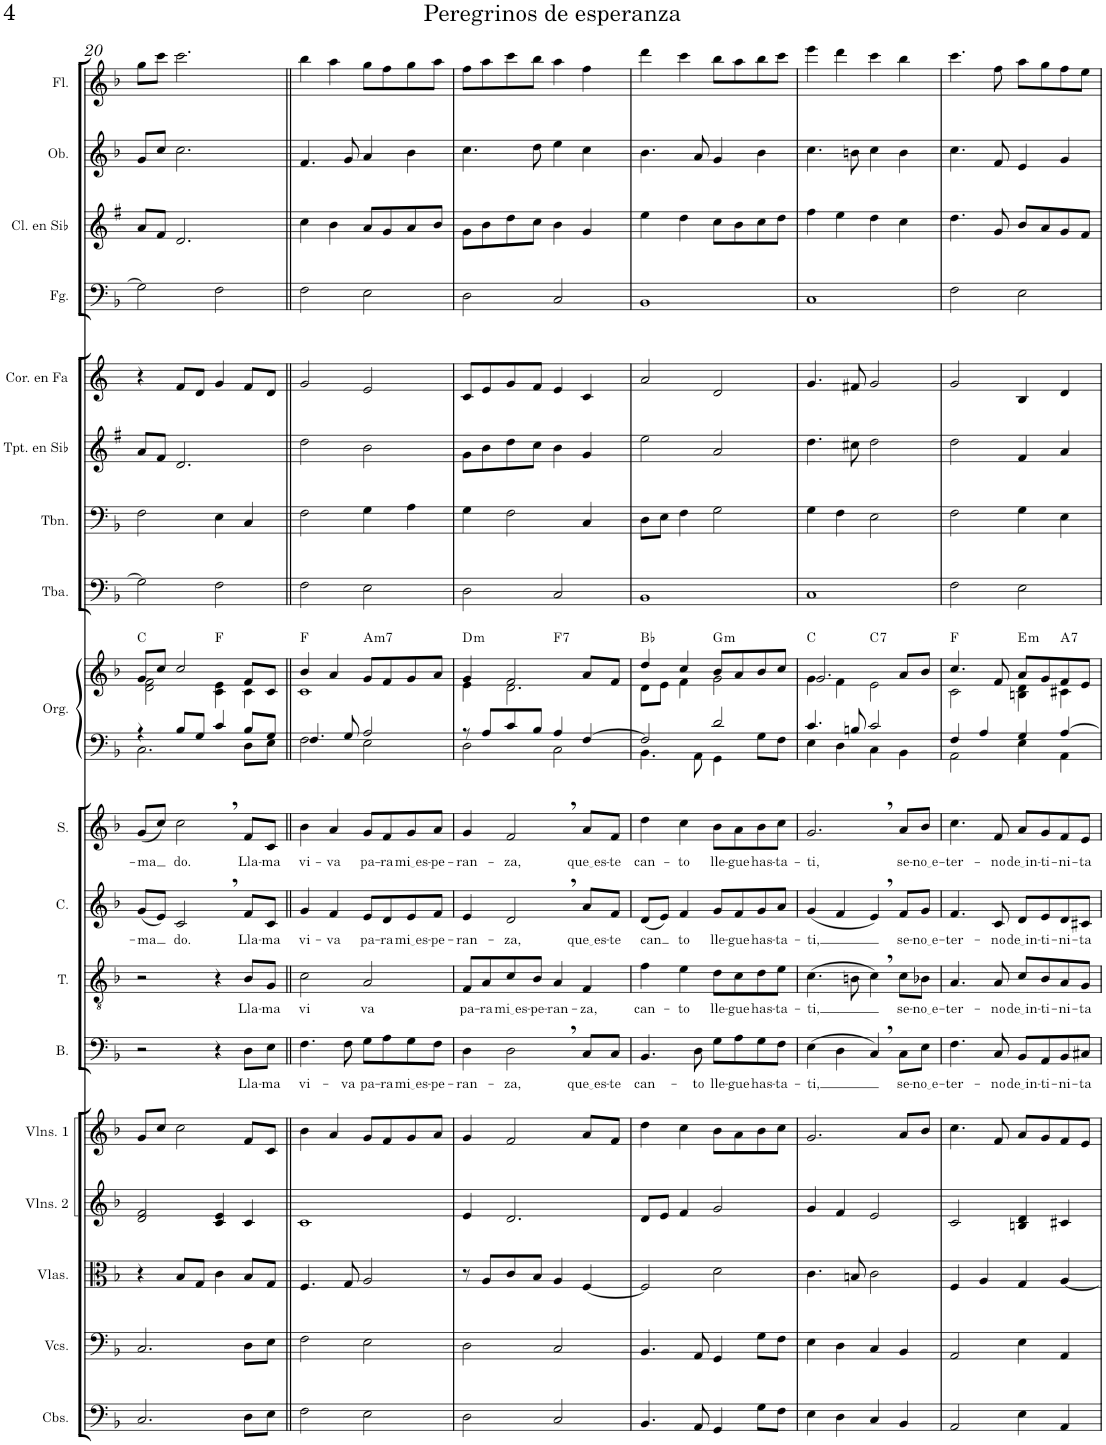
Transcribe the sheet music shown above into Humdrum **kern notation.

**kern	**kern	**kern	**kern	**kern	**kern	**text	**kern	**text	**kern	**text	**kern	**text	**kern	**kern	**harte	**kern	**kern	**kern	**kern	**kern	**kern	**kern	**kern
*part18	*part17	*part16	*part15	*part14	*part13	*part13	*part12	*part12	*part11	*part11	*part10	*part10	*part9	*part9	*part9	*part8	*part7	*part6	*part5	*part4	*part3	*part2	*part1
*staff19	*staff18	*staff17	*staff16	*staff15	*staff14	*staff14	*staff13	*staff13	*staff12	*staff12	*staff11	*staff11	*staff10	*staff9	*	*staff8	*staff7	*staff6	*staff5	*staff4	*staff3	*staff2	*staff1
*I"Contrabajos	*I"Violonchelos	*I"Violas	*I"Violines 2	*I"Violines 1	*I"Bajo	*	*I"Tenor	*	*I"Contralto	*	*I"Soprano	*	*I"Órgano	*	*	*I"Tuba	*I"Trombón	*I"Trompeta en Sib	*I"Trompa en Fa	*I"Fagot	*I"Clarinete en Sib	*I"Oboe	*I"Flauta
*I'Cbs.	*I'Vcs.	*I'Vlas.	*I'Vlns. 2	*I'Vlns. 1	*I'B.	*	*I'T.	*	*I'C.	*	*I'S.	*	*	*	*	*I'Tba.	*I'Tbn.	*I'Tpt. en Sib	*	*I'Fg.	*I'Cl. en Sib	*I'Ob.	*I'Fl.
!!LO:PB:g=z
*clefF4	*clefF4	*clefC3	*clefG2	*clefG2	*clefF4	*	*clefGv2	*	*clefG2	*	*clefG2	*	*clefF4	*clefG2	*	*clefF4	*clefF4	*clefG2	*clefG2	*clefF4	*clefG2	*clefG2	*clefG2
*Trd7c12	*	*	*	*	*	*	*	*	*	*	*	*	*	*	*	*	*	*Trd1c2	*Trd4c7	*	*Trd1c2	*	*
*k[b-]	*k[b-]	*k[b-]	*k[b-]	*k[b-]	*k[b-]	*	*k[b-]	*	*k[b-]	*	*k[b-]	*	*k[b-]	*k[b-]	*	*k[b-]	*k[b-]	*k[f#]	*k[]	*k[b-]	*k[f#]	*k[b-]	*k[b-]
*M4/4	*M4/4	*M4/4	*M4/4	*M4/4	*M4/4	*	*M4/4	*	*M4/4	*	*M4/4	*	*M4/4	*M4/4	*	*M4/4	*M4/4	*M4/4	*M4/4	*M4/4	*M4/4	*M4/4	*M4/4
*met(c)	*met(c)	*met(c)	*met(c)	*met(c)	*met(c)	*	*met(c)	*	*met(c)	*	*met(c)	*	*met(c)	*met(c)	*	*met(c)	*met(c)	*met(c)	*met(c)	*met(c)	*met(c)	*met(c)	*met(c)
=20	=20	=20	=20	=20	=20	=20	=20	=20	=20	=20	=20	=20	=20	=20	=20	=20	=20	=20	=20	=20	=20	=20	=20
!	!	!	!	!	!	!	!	!	!	!LO:LY:b	!	!LO:LY:b	!	!	!	!	!	!	!	!	!	!	!
*	*	*	*	*	*	*	*	*	*	*	*	*	*^	*^	*	*	*	*	*	*	*	*	*
2.C/	2.C/	4r	2d/ 2f/	8g/L	2r	.	2r	.	(8g/L	-ma	(8g/L	-ma	4r	2.C\	8g/L	2d\ 2f\	C:maj	2G\]	2F\	8a/L	4r	2G\]	8a/L	8g/L	8gg\L
.	.	.	.	8cc/J	.	.	.	.	8e/J)	.	8cc/J)	.	.	.	8cc/J	.	.	.	.	8f#/J	.	.	8f#/J	8cc/J	8ccc\J
!	!	!	!	!	!	!	!	!	!	!LO:LY:b	!	!LO:LY:b	!	!	!	!	!	!	!	!	!	!	!	!	!
.	.	8B-/L	.	2cc\	.	.	.	.	2c,/	do.	2cc,\	do.	8B-/L	.	2cc/	.	.	.	.	2.d/	8f/L	.	2.d/	2.cc\	2.ccc\
.	.	8G/J	.	.	.	.	.	.	.	.	.	.	8G/J	.	.	.	.	.	.	.	8d/J	.	.	.	.
.	.	4c\	4c/ 4e/	.	4r	.	4r	.	.	.	.	.	4c/	.	.	4c\ 4e\	F:maj	2F\	4E\	.	4g/	2F\	.	.	.
!	!	!	!	!	!	!LO:LY:b	!	!LO:LY:b	!	!LO:LY:b	!	!LO:LY:b	!	!	!	!	!	!	!	!	!	!	!	!	!
8D\L	8D\L	8B-/L	4c/	8f/L	8D\L	Lla-	8B-/L	Lla-	8f/L	Lla-	8f/L	Lla-	8B-/L	8D\L	8f/L	4c\	.	.	4C/	.	8f/L	.	.	.	.
!	!	!	!	!	!	!LO:LY:b	!	!LO:LY:b	!	!LO:LY:b	!	!LO:LY:b	!	!	!	!	!	!	!	!	!	!	!	!	!
8E\J	8E\J	8G/J	.	8c/J	8E\J	-ma	8G/J	-ma	8c/J	-ma	8c/J	-ma	8G/J	8E\J	8c/J	.	.	.	.	.	8d/J	.	.	.	.
=21||	=21||	=21||	=21||	=21||	=21||	=21||	=21||	=21||	=21||	=21||	=21||	=21||	=21||	=21||	=21||	=21||	=21||	=21||	=21||	=21||	=21||	=21||	=21||	=21||	=21||
!	!	!	!	!	!	!LO:LY:b	!	!LO:LY:b	!	!LO:LY:b	!	!LO:LY:b	!	!	!	!	!	!	!	!	!	!	!	!	!
2F\	2F\	4.F/	1c	4b-\	4.F\	vi-	2c\	vi	4g/	vi-	4b-\	vi-	4.F/	2F\	4b-/	1c	F:maj	2F\	2F\	2dd\	2g/	2F\	4cc\	4.f/	4bb-\
!	!	!	!	!	!	!	!	!	!	!LO:LY:b	!	!LO:LY:b	!	!	!	!	!	!	!	!	!	!	!	!	!
.	.	.	.	4a/	.	.	.	.	4f/	-va	4a/	-va	.	.	4a/	.	.	.	.	.	.	.	4b\	.	4aa\
!	!	!	!	!	!	!LO:LY:b	!	!	!	!	!	!	!	!	!	!	!	!	!	!	!	!	!	!	!
.	.	8G/	.	.	8F\	-va	.	.	.	.	.	.	8G/	.	.	.	.	.	.	.	.	.	.	8g/	.
!	!	!	!	!	!	!LO:LY:b	!	!LO:LY:b	!	!LO:LY:b	!	!LO:LY:b	!	!	!	!	!LO:H:kt=m7	!	!	!	!	!	!	!	!
2E\	2E\	2A/	.	8g/L	8G\L	pa-	2A/	va	8e/L	pa-	8g/L	pa-	2A/	2E\	8g/L	.	A:min7	2E\	4G\	2b\	2e/	2E\	8a/L	4a/	8gg\L
!	!	!	!	!	!	!LO:LY:b	!	!	!	!LO:LY:b	!	!LO:LY:b	!	!	!	!	!	!	!	!	!	!	!	!	!
.	.	.	.	8f/	8A\	-ra	.	.	8d/	-ra	8f/	-ra	.	.	8f/	.	.	.	.	.	.	.	8g/	.	8ff\
!	!	!	!	!	!	!LO:LY:b	!	!	!	!LO:LY:b	!	!LO:LY:b	!	!	!	!	!	!	!	!	!	!	!	!	!
.	.	.	.	8g/	8G\	mi es	.	.	8e/	mi es	8g/	mi es	.	.	8g/	.	.	.	4A\	.	.	.	8a/	4b-\	8gg\
!	!	!	!	!	!	!LO:LY:b	!	!	!	!LO:LY:b	!	!LO:LY:b	!	!	!	!	!	!	!	!	!	!	!	!	!
.	.	.	.	8a/J	8F\J	-pe-	.	.	8f/J	-pe-	8a/J	-pe-	.	.	8a/J	.	.	.	.	.	.	.	8b/J	.	8aa\J
*	*	*	*	*	*	*	*	*	*	*	*	*	*	*	*v	*v	*	*	*	*	*	*	*	*	*
=22	=22	=22	=22	=22	=22	=22	=22	=22	=22	=22	=22	=22	=22	=22	=22	=22	=22	=22	=22	=22	=22	=22	=22	=22
!	!	!	!	!	!	!LO:LY:b	!	!LO:LY:b	!	!LO:LY:b	!	!LO:LY:b	!	!	!	!LO:H:kt=m	!	!	!	!	!	!	!	!
*	*	*	*	*	*	*	*	*	*	*	*	*	*	*	*^	*	*	*	*	*	*	*	*	*
*	*	*	*	*	*	*	*	*	*	*	*	*	*	*	*	*^	*	*	*	*	*	*	*	*	*
2D\	2D\	8r	4e/	4g/	4D\	-ran-	8F/L	pa-	4e/	-ran-	4g/	-ran-	8r	2D\	4g/	4e\	2ryy	D:min	2D\	4G\	8g\L	8c/L	2D\	8g\L	4.cc\	8ff\L
!	!	!	!	!	!	!	!	!LO:LY:b	!	!	!	!	!	!	!	!	!	!	!	!	!	!	!	!	!	!
.	.	8A/L	.	.	.	.	8A/	-ra	.	.	.	.	8A/L	.	.	.	.	.	.	.	8b\	8e/	.	8b\	.	8aa\
!	!	!	!	!	!	!LO:LY:b	!	!LO:LY:b	!	!LO:LY:b	!	!LO:LY:b	!	!	!	!	!	!	!	!	!	!	!	!	!	!
.	.	8c/	2.d/	2f/	2D,\	-za,	8c/	mi es	2d,/	-za,	2f,/	-za,	8c/	.	2f/	2.d\	.	.	.	2F\	8dd\	8g/	.	8dd\	.	8ccc\
!	!	!	!	!	!	!	!	!LO:LY:b	!	!	!	!	!	!	!	!	!	!	!	!	!	!	!	!	!	!
.	.	8B-/J	.	.	.	.	8B-/J	-pe-	.	.	.	.	8B-/J	.	.	.	.	.	.	.	8cc\J	8f/J	.	8cc\J	8dd\	8bb-\J
!	!	!	!	!	!	!	!	!LO:LY:b	!	!	!	!	!	!	!	!	!	!LO:H:kt=7	!	!	!	!	!	!	!	!
2C/	2C/	4A/	.	.	.	.	4A/	-ran-	.	.	.	.	4A/	2C\	.	.	2ryy	F:7	2C/	.	4b\	4e/	2C/	4b\	4ee\	4aa\
!	!	!	!	!	!	!LO:LY:b	!	!LO:LY:b	!	!LO:LY:b	!	!LO:LY:b	!	!	!	!	!	!	!	!	!	!	!	!	!	!
.	.	[4F/	.	8a/L	8C/L	que es	4F/	-za,	8a/L	que es	8a/L	que es	[4F/	.	8a/L	.	.	.	.	4C/	4g/	4c/	.	4g/	4cc\	4ff\
!	!	!	!	!	!	!LO:LY:b	!	!	!	!LO:LY:b	!	!LO:LY:b	!	!	!	!	!	!	!	!	!	!	!	!	!	!
.	.	.	.	8f/J	8C/J	-te	.	.	8f/J	-te	8f/J	-te	.	.	8f/J	.	.	.	.	.	.	.	.	.	.	.
=23	=23	=23	=23	=23	=23	=23	=23	=23	=23	=23	=23	=23	=23	=23	=23	=23	=23	=23	=23	=23	=23	=23	=23	=23	=23	=23
!	!	!	!	!	!	!LO:LY:b	!	!LO:LY:b	!	!LO:LY:b	!	!LO:LY:b	!	!	!	!	!	!	!	!	!	!	!	!	!	!
*	*	*	*	*	*	*	*	*	*	*	*	*	*	*	*	*v	*v	*	*	*	*	*	*	*	*	*
4.BB-/	4.BB-/	2F/]	8d/L	4dd\	4.BB-/	can-	4f\	can-	(8d/L	can	4dd\	can-	2F/]	4.BB-\	4dd/	8d\L	Bb:maj	1BB-	8D\L	2ee\	2a/	1BB-	4ee\	4.b-\	4ddd\
.	.	.	8e/J	.	.	.	.	.	8e/J)	.	.	.	.	.	.	8e\J	.	.	8E\J	.	.	.	.	.	.
!	!	!	!	!	!	!	!	!LO:LY:b	!	!LO:LY:b	!	!LO:LY:b	!	!	!	!	!	!	!	!	!	!	!	!	!
.	.	.	4f/	4cc\	.	.	4e\	-to	4f/	to	4cc\	-to	.	.	4cc/	4f\	.	.	4F\	.	.	.	4dd\	.	4ccc\
!	!	!	!	!	!	!LO:LY:b	!	!	!	!	!	!	!	!	!	!	!	!	!	!	!	!	!	!	!
8AA/	8AA/	.	.	.	8D\	-to	.	.	.	.	.	.	.	8AA\	.	.	.	.	.	.	.	.	.	8a/	.
!	!	!	!	!	!	!LO:LY:b	!	!LO:LY:b	!	!LO:LY:b	!	!LO:LY:b	!	!	!	!	!LO:H:kt=m	!	!	!	!	!	!	!	!
4GG/	4GG/	2d\	2g/	8b-\L	8G\L	lle-	8d\L	lle-	8g/L	lle-	8b-\L	lle-	2d/	4GG\	8b-/L	2g\	G:min	.	2G\	2a/	2d/	.	8cc\L	4g/	8bb-\L
!	!	!	!	!	!	!LO:LY:b	!	!LO:LY:b	!	!LO:LY:b	!	!LO:LY:b	!	!	!	!	!	!	!	!	!	!	!	!	!
.	.	.	.	8a\	8A\	-gue	8c\	-gue	8f/	-gue	8a\	-gue	.	.	8a/	.	.	.	.	.	.	.	8b\	.	8aa\
!	!	!	!	!	!	!LO:LY:b	!	!LO:LY:b	!	!LO:LY:b	!	!LO:LY:b	!	!	!	!	!	!	!	!	!	!	!	!	!
8G\L	8G\L	.	.	8b-\	8G\	has-	8d\	has-	8g/	has-	8b-\	has-	.	8G\L	8b-/	.	.	.	.	.	.	.	8cc\	4b-\	8bb-\
!	!	!	!	!	!	!LO:LY:b	!	!LO:LY:b	!	!LO:LY:b	!	!LO:LY:b	!	!	!	!	!	!	!	!	!	!	!	!	!
8F\J	8F\J	.	.	8cc\J	8F\J	-ta-	8e\J	-ta-	8a/J	-ta-	8cc\J	-ta-	.	8F\J	8cc/J	.	.	.	.	.	.	.	8dd\J	.	8ccc\J
=24	=24	=24	=24	=24	=24	=24	=24	=24	=24	=24	=24	=24	=24	=24	=24	=24	=24	=24	=24	=24	=24	=24	=24	=24	=24
!	!	!	!	!	!	!LO:LY:b	!	!LO:LY:b	!	!LO:LY:b	!	!LO:LY:b	!	!	!	!	!	!	!	!	!	!	!	!	!
4E\	4E\	4.c\	4g/	2.g/	(4E\	-ti,	(4.c\	-ti,	(4g/	-ti,	2.g,/	-ti,	4.c/	4E\	2.g/	4g\	C:maj	1C	4G\	4.dd\	4.g/	1C	4ff#\	4.cc\	4eee\
4D\	4D\	.	4f/	.	4D\	.	.	.	4f/	.	.	.	.	4D\	.	4f\	.	.	4F\	.	.	.	4ee\	.	4ddd\
.	.	8Bn/	.	.	.	.	8Bn\	.	.	.	.	.	8Bn/	.	.	.	.	.	.	8cc#X\	8f#X/	.	.	8bn\	.
!	!	!	!	!	!	!	!	!	!	!	!	!	!	!	!	!	!LO:H:kt=7	!	!	!	!	!	!	!	!
4C/	4C/	2c\	2e/	.	4C,/)	.	4c,\)	.	4e,/)	.	.	.	2c/	4C\	.	2e\	C:7	.	2E\	2dd\	2g/	.	4dd\	4cc\	4ccc\
!	!	!	!	!	!	!LO:LY:b	!	!LO:LY:b	!	!LO:LY:b	!	!LO:LY:b	!	!	!	!	!	!	!	!	!	!	!	!	!
4BB-/	4BB-/	.	.	8a/L	8C\L	se-	8c\L	se-	8f/L	se-	8a/L	se-	.	4BB-\	8a/L	.	.	.	.	.	.	.	4cc\	4b\	4bb-\
!	!	!	!	!	!	!LO:LY:b	!	!LO:LY:b	!	!LO:LY:b	!	!LO:LY:b	!	!	!	!	!	!	!	!	!	!	!	!	!
.	.	.	.	8b-/J	8E\J	no e	8B-X\J	no e	8g/J	no e	8b-/J	no e	.	.	8b-/J	.	.	.	.	.	.	.	.	.	.
=25	=25	=25	=25	=25	=25	=25	=25	=25	=25	=25	=25	=25	=25	=25	=25	=25	=25	=25	=25	=25	=25	=25	=25	=25	=25
!	!	!	!	!	!	!LO:LY:b	!	!LO:LY:b	!	!LO:LY:b	!	!LO:LY:b	!	!	!	!	!	!	!	!	!	!	!	!	!
2AA/	2AA/	4F/	2c/	4.cc\	4.F\	-ter-	4.A/	-ter-	4.f/	-ter-	4.cc\	-ter-	4F/	2AA\	4.cc/	2c\	F:maj	2F\	2F\	2dd\	2g/	2F\	4.dd\	4.cc\	4.ccc\
.	.	4A/	.	.	.	.	.	.	.	.	.	.	4A/	.	.	.	.	.	.	.	.	.	.	.	.
!	!	!	!	!	!	!LO:LY:b	!	!LO:LY:b	!	!LO:LY:b	!	!LO:LY:b	!	!	!	!	!	!	!	!	!	!	!	!	!
.	.	.	.	8f/	8C/	-no	8A/	-no	8c/	-no	8f/	-no	.	.	8f/	.	.	.	.	.	.	.	8g/	8f/	8ff\
!	!	!	!	!	!	!LO:LY:b	!	!LO:LY:b	!	!LO:LY:b	!	!LO:LY:b	!	!	!	!	!LO:H:kt=m	!	!	!	!	!	!	!	!
4E\	4E\	4G/	4Bn/ 4d/	8a/L	8BB-/L	de in	8c/L	de in	8d/L	de in	8a/L	de in	4G/	4E\	8a/L	4Bn\ 4d\	E:min	2E\	4G\	4f#/	4B/	2E\	8b/L	4e/	8aa\L
!	!	!	!	!	!	!LO:LY:b	!	!LO:LY:b	!	!LO:LY:b	!	!LO:LY:b	!	!	!	!	!	!	!	!	!	!	!	!	!
.	.	.	.	8g/	8AA/	-ti-	8B-/	-ti-	8e/	-ti-	8g/	-ti-	.	.	8g/	.	.	.	.	.	.	.	8a/	.	8gg\
!	!	!	!	!	!	!LO:LY:b	!	!LO:LY:b	!	!LO:LY:b	!	!LO:LY:b	!	!	!	!	!LO:H:kt=7	!	!	!	!	!	!	!	!
4AA/	4AA/	[4A/	4c#X/	8f/	8BB-/	-ni-	8A/	-ni-	8d/	-ni-	8f/	-ni-	[4A/	4AA\	8f/	4c#X\	A:7	.	4E\	4a/	4d/	.	8g/	4g/	8ff\
!	!	!	!	!	!	!LO:LY:b	!	!LO:LY:b	!	!LO:LY:b	!	!LO:LY:b	!	!	!	!	!	!	!	!	!	!	!	!	!
.	.	.	.	8e/J	8C#X/J	-ta	8G/J	-ta	8c#X/J	-ta	8e/J	-ta	.	.	8e/J	.	.	.	.	.	.	.	8f#/J	.	8ee\J
*	*	*	*	*	*	*	*	*	*	*	*	*	*v	*v	*	*	*	*	*	*	*	*	*	*	*
*	*	*	*	*	*	*	*	*	*	*	*	*	*	*v	*v	*	*	*	*	*	*	*	*	*
=	=	=	=	=	=	=	=	=	=	=	=	=	=	=	=	=	=	=	=	=	=	=	=
*-	*-	*-	*-	*-	*-	*-	*-	*-	*-	*-	*-	*-	*-	*-	*-	*-	*-	*-	*-	*-	*-	*-	*-
